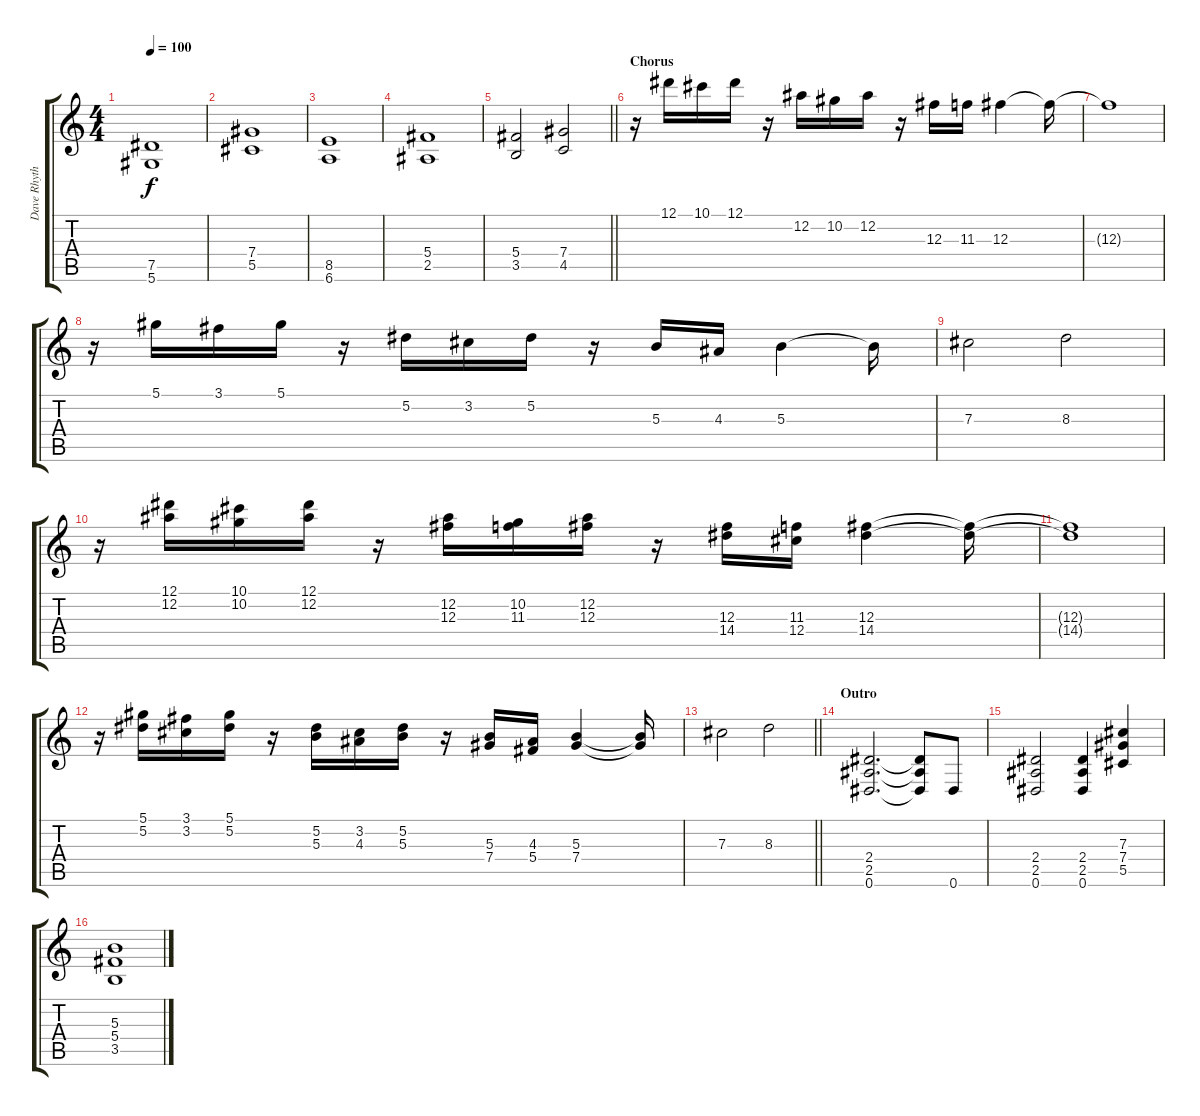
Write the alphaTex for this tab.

\track ("Dave Rhythm" "Dave Rhyth") {instrument distortionguitar}
\staff {score tabs}
\tuning (Eb4 Bb3 Gb3 Db3 Ab2 Eb2) {hide}
\ts (4 4)
\tempo 100
\clef g2
\ks c
(7.5 5.6).1{dy f} |
(7.4 5.5).1 |
(8.5 6.6).1 |
(5.4 2.5).1 |
\barLineRight lightlight
(5.4 3.5).2 (7.4 4.5).2 |
\section ("" "Chorus")
r.16{volume 13} 12.1.16 10.1.16 12.1.16 r.16 12.2.16 10.2.16 12.2.16 r.16 12.3.16 11.3.16 12.3.4 12.3{t}.16 |
12.3{t}.1 |
r.16 5.1.16 3.1.16 5.1.16 r.16 5.2.16 3.2.16 5.2.16 r.16 5.3.16 4.3.16 5.3.4 5.3{t}.16 |
7.3.2 8.3.2 |
r.16 (12.1 12.2).16 (10.1 10.2).16 (12.1 12.2).16 r.16 (12.2 12.3).16 (10.2 11.3).16 (12.2 12.3).16 r.16 (12.3 14.4).16 (11.3 12.4).16 (12.3 14.4).4 (12.3{t} 14.4{t}).16 |
(12.3{t} 14.4{t}).1 |
r.16 (5.1 5.2).16 (3.1 3.2).16 (5.1 5.2).16 r.16 (5.2 5.3).16 (3.2 4.3).16 (5.2 5.3).16 r.16 (5.3 7.4).16 (4.3 5.4).16 (5.3 7.4).4 (5.3{t} 7.4{t}).16 |
\barLineRight lightlight
7.3.2 8.3.2 |
\section ("" "Outro")
(2.4 2.5 0.6).2{d} (2.4{t} 2.5{t} 0.6{t}).8 0.6.8 |
(2.4 2.5 0.6).2 (2.4 2.5 0.6).4 (7.3 7.4 5.5).4 |
(5.3 5.4 3.5).1
